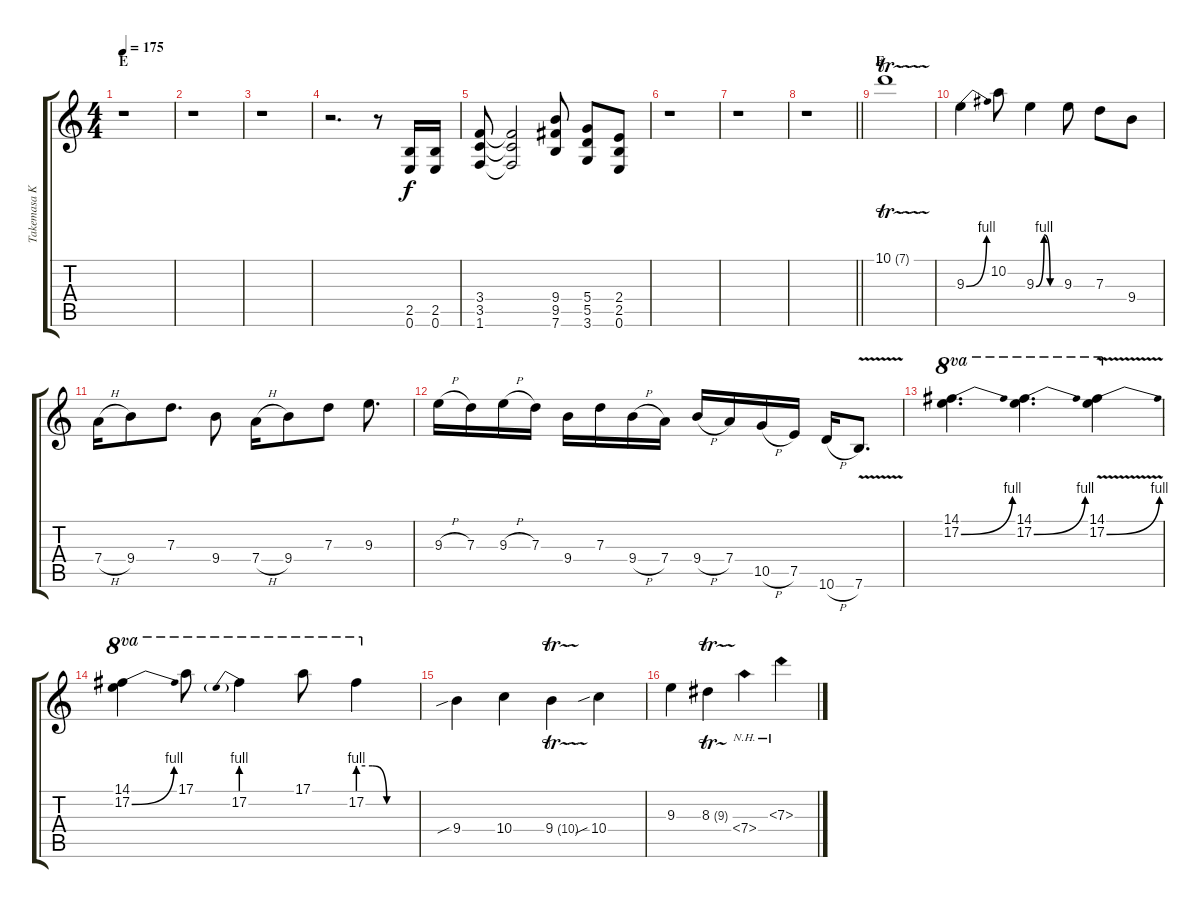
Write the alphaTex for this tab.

\track ("Takemasa Kujou" "Takemasa K") {instrument overdrivenguitar}
\staff {score tabs}
\tuning (E4 B3 G3 D3 A2 E2) {hide}
\ts (4 4)
\section ("" "E")
\tempo 175
\clef g2
\ks aminor
r.1{dy f} |
r.1 |
r.1 |
r.2{d} r.8 (2.5 0.6).16 (2.5 0.6).16 |
(3.4 3.5 1.6).8 (3.4{t} 3.5{t} 1.6{t}).2 (9.4 9.5 7.6).8 (5.4 5.5 3.6).8 (2.4 2.5 0.6).8 |
r.1 |
r.1 |
\barLineRight lightlight
r.1 |
\section ("" "F")
10.1{tr (7 16)}.1{volume 16 balance 8} |
9.3{be (bend 0 0 60 4)}.4 10.2.8 9.3{be (custom 0 0 20 4 35 0 60 0)}.4 9.3.8 7.3.8 9.4.8 |
7.4{h}.16 9.4.8 7.3.8{d} 9.4.8 7.4{h}.16 9.4.8 7.3.8 9.3.8{d} |
9.3{h}.16 7.3.16 9.3{h}.16 7.3.16 9.4.16 7.3.16 9.4{h}.16 7.4.16 9.4{h}.16 7.4.16 10.5{h}.16 7.5.16 10.6{h}.16 7.6{v}.8{d} |
(14.1 17.2{be (bend 0 0 60 4)}).4{d ot 8va} (14.1 17.2{be (bend 0 0 60 4)}).4{d ot 8va} (14.1 17.2{be (bend 0 0 60 4) v}).4{ot 8va} |
(14.1 17.2{be (bend 0 0 60 4)}).4{ot 8va} 17.1.8{ot 8va} 17.2{be (prebend 0 4 60 4)}.4{ot 8va} 17.1.8{ot 8va} 17.2{be (custom 0 4 15 4 30 0 60 0)}.4{ot 8va} |
9.4{sib}.4 10.4.4 9.4{tr (10 16)}.4 10.4{sib}.4 |
9.3.4 8.3{tr (9 16)}.4 7.4{nh}.4 7.3{nh}.4
